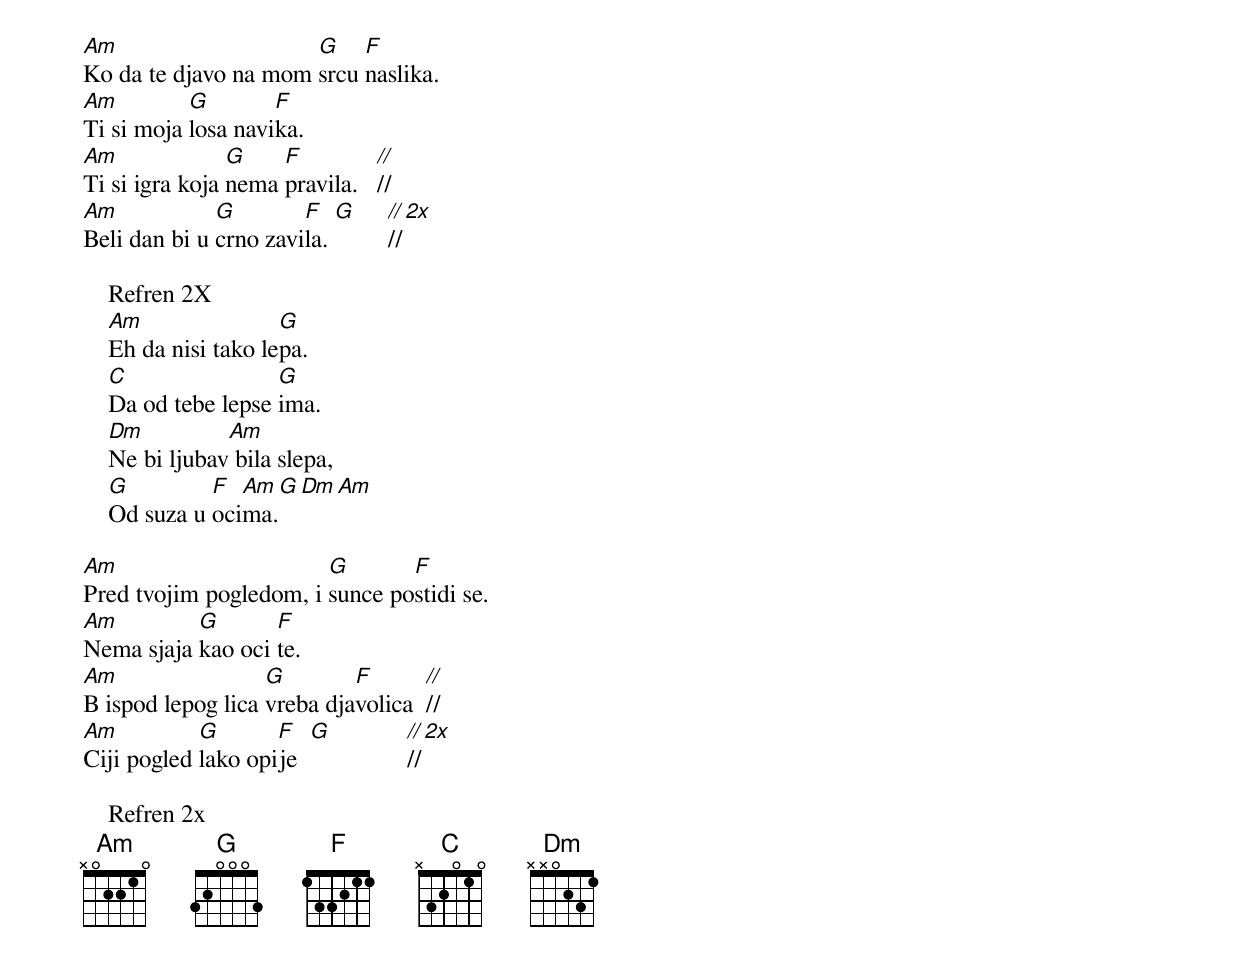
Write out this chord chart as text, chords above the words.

Am                    G    F
Ko da te djavo na mom srcu naslika.
Am         G        F
Ti si moja losa navika.
Am              G    F          //
Ti si igra koja nema pravila.   //
Am            G        F   G    // 2x
Beli dan bi u crno zavila.      //

    Refren 2X
    Am                G
    Eh da nisi tako lepa.
    C                G
    Da od tebe lepse ima.
    Dm          Am
    Ne bi ljubav bila slepa,
    G         F  Am   G  Dm  Am
    Od suza u ocima.

Am                      G       F
Pred tvojim pogledom, i sunce postidi se.
Am         G       F
Nema sjaja kao oci te.
Am                 G        F       //
B ispod lepog lica vreba djavolica  //
Am          G       F   G           // 2x
Ciji pogled lako opije              //

    Refren 2x
